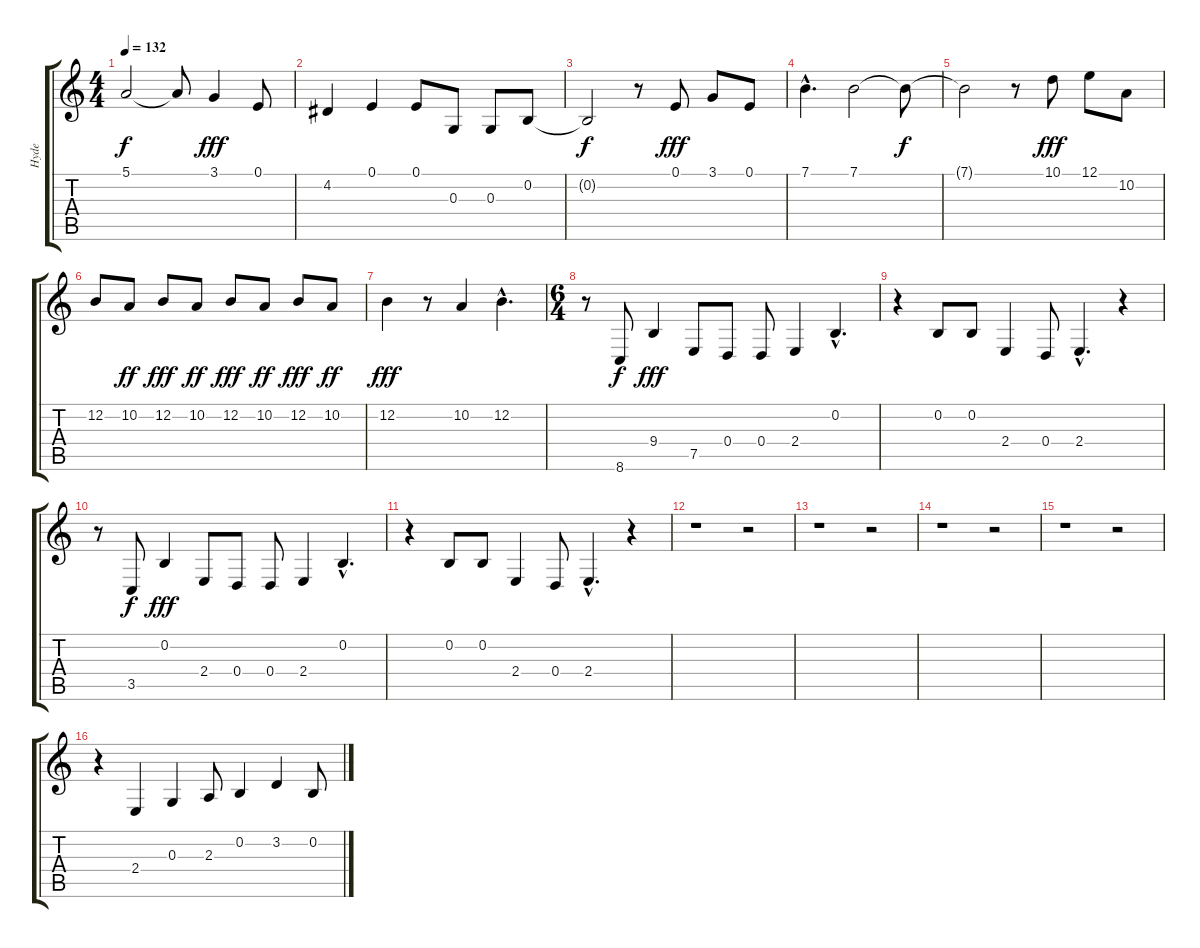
\track ("Hyde" "Hyde") {instrument altosax}
\staff {score tabs}
\tuning (E4 B3 G3 D3 A2 E2) {hide}
\ts (4 4)
\tempo 132
\clef g2
\ks c
5.1{t}.2{dy f} 5.1{t}.8 3.1.4{dy fff} 0.1.8 |
4.2.4 0.1.4 0.1.8 0.3.8 0.3.8 0.2.8 |
0.2{t}.2{dy f} r.8 0.1.8{dy fff} 3.1.8 0.1.8 |
7.1{hac}.4{d} 7.1.2 7.1{t}.8{dy f} |
7.1{t}.2 r.8 10.1.8{dy fff} 12.1.8 10.2.8 |
12.2.8 10.2.8{dy ff} 12.2.8{dy fff} 10.2.8{dy ff} 12.2.8{dy fff} 10.2.8{dy ff} 12.2.8{dy fff} 10.2.8{dy ff} |
12.2.4{dy fff} r.8 10.2.4 12.2{hac}.4{d} |
\ts (6 4)
r.8 8.6.8{dy f} 9.4.4{dy fff} 7.5.8 0.4.8 0.4.8 2.4.4 0.2{hac}.4{d} |
r.4 0.2.8 0.2.8 2.4.4 0.4.8 2.4{hac}.4{d} r.4 |
r.8 3.5.8{dy f} 0.2.4{dy fff} 2.4.8 0.4.8 0.4.8 2.4.4 0.2{hac}.4{d} |
r.4 0.2.8 0.2.8 2.4.4 0.4.8 2.4{hac}.4{d} r.4 |
r.1 r.2 |
r.1 r.2 |
r.1 r.2 |
r.1 r.2 |
r.4 2.4.4 0.3.4 2.3.8 0.2.4 3.2.4 0.2.8
